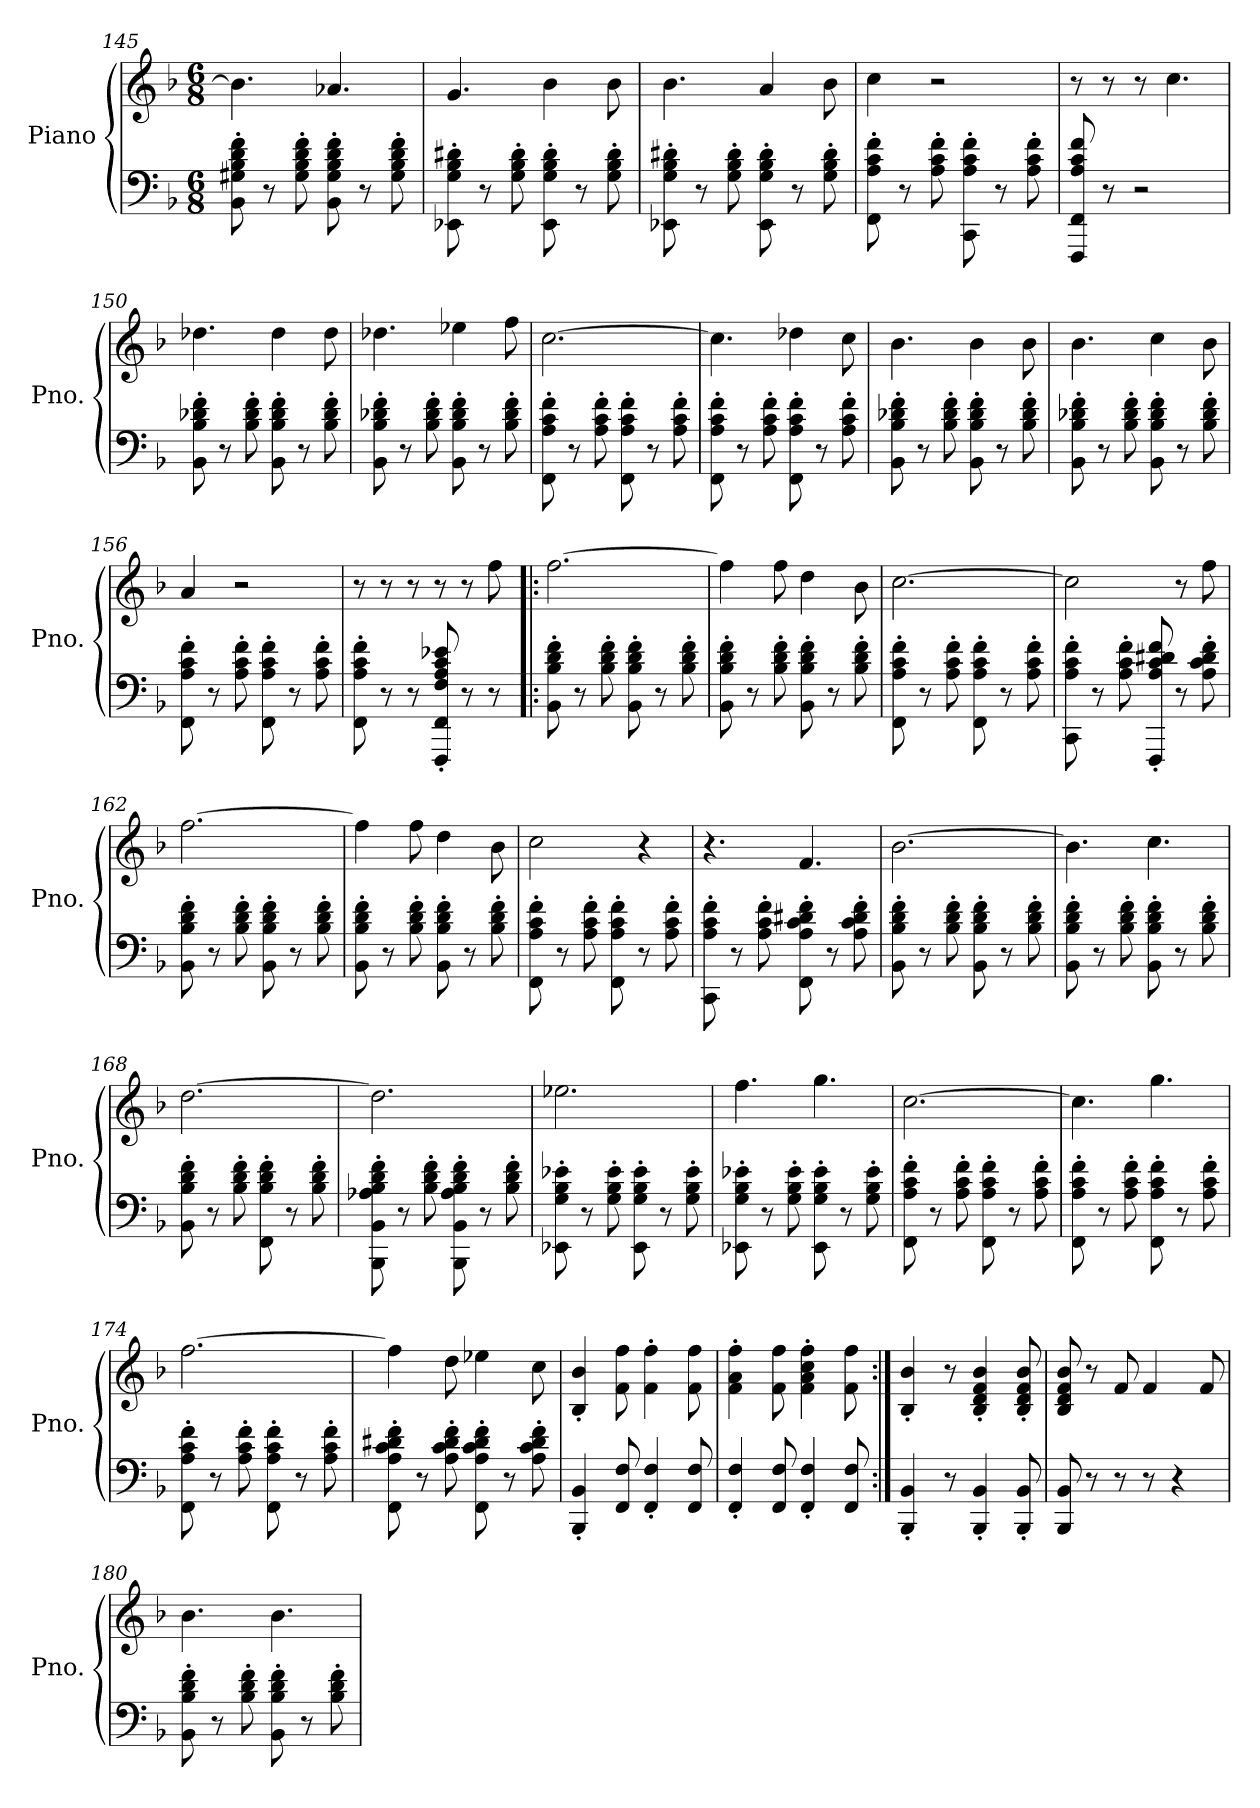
**kern	**kern
*part1	*part1
*staff2	*staff1
*I"Piano	*
*I'Pno.	*
*clefF4	*clefG2
*k[b-]	*k[b-]
*M6/8	*M6/8
=145	=145
8BB-\' 8G#X\' 8B-\' 8d\' 8f\'	4.b-\]
8r	.
8G#\' 8B-\' 8d\' 8f\'	.
8BB-\' 8G#\' 8B-\' 8d\' 8f\'	4.a-X/
8r	.
8G#\' 8B-\' 8d\' 8f\'	.
!!LO:LB:g=z
=146	=146
8EE-X\' 8G\' 8B-\' 8d#X\'	4.g/
8r	.
8G\' 8B-\' 8d#\'	.
8EE-\' 8G\' 8B-\' 8d#\'	4b-\
8r	.
8G\' 8B-\' 8d#\'	8b-\
=147	=147
8EE-X\' 8G\' 8B-\' 8d#X\'	4.b-\
8r	.
8G\' 8B-\' 8d#\'	.
8EE-\' 8G\' 8B-\' 8d#\'	4a/
8r	.
8G\' 8B-\' 8d#\'	8b-\
=148	=148
8FF\' 8A\' 8c\' 8f\'	4cc\
8r	.
8A\' 8c\' 8f\'	2r
8CC\' 8A\' 8c\' 8f\'	.
8r	.
8A\' 8c\' 8f\'	.
=149	=149
8FFF/ 8FF/ 8A/ 8c/ 8f/	8r
8r	8r
2r	8r
.	4.cc\
=150	=150
8BB-\' 8B-\' 8d-X\' 8f\'	4.dd-X\
8r	.
8B-\' 8d-\' 8f\'	.
8BB-\' 8B-\' 8d-\' 8f\'	4dd-\
8r	.
8B-\' 8d-\' 8f\'	8dd-\
=151	=151
8BB-\' 8B-\' 8d-X\' 8f\'	4.dd-X\
8r	.
8B-\' 8d-\' 8f\'	.
8BB-\' 8B-\' 8d-\' 8f\'	4ee-X\
8r	.
8B-\' 8d-\' 8f\'	8ff\
!!LO:LB:g=z
=152	=152
8FF\' 8A\' 8c\' 8f\'	[2.cc\
8r	.
8A\' 8c\' 8f\'	.
8FF\' 8A\' 8c\' 8f\'	.
8r	.
8A\' 8c\' 8f\'	.
=153	=153
8FF\' 8A\' 8c\' 8f\'	4.cc\]
8r	.
8A\' 8c\' 8f\'	.
8FF\' 8A\' 8c\' 8f\'	4dd-X\
8r	.
8A\' 8c\' 8f\'	8cc\
=154	=154
8BB-\' 8B-\' 8d-X\' 8f\'	4.b-\
8r	.
8B-\' 8d-\' 8f\'	.
8BB-\' 8B-\' 8d-\' 8f\'	4b-\
8r	.
8B-\' 8d-\' 8f\'	8b-\
=155	=155
8BB-\' 8B-\' 8d-X\' 8f\'	4.b-\
8r	.
8B-\' 8d-\' 8f\'	.
8BB-\' 8B-\' 8d-\' 8f\'	4cc\
8r	.
8B-\' 8d-\' 8f\'	8b-\
=156	=156
8FF\' 8A\' 8c\' 8f\'	4a/
8r	.
8A\' 8c\' 8f\'	2r
8FF\' 8A\' 8c\' 8f\'	.
8r	.
8A\' 8c\' 8f\'	.
=157	=157
8FF\' 8A\' 8c\' 8f\'	8r
8r	8r
8r	8r
8FFF/' 8FF/' 8F/' 8A/' 8c/' 8e-X/'	8r
8r	8r
8r	8ff\
!!LO:LB:g=z
=158!|:	=158!|:
8BB-\' 8B-\' 8d\' 8f\'	[2.ff\
8r	.
8B-\' 8d\' 8f\'	.
8BB-\' 8B-\' 8d\' 8f\'	.
8r	.
8B-\' 8d\' 8f\'	.
=159	=159
8BB-\' 8B-\' 8d\' 8f\'	4ff\]
8r	.
8B-\' 8d\' 8f\'	8ff\
8BB-\' 8B-\' 8d\' 8f\'	4dd\
8r	.
8B-\' 8d\' 8f\'	8b-\
=160	=160
8FF\' 8A\' 8c\' 8f\'	[2.cc\
8r	.
8A\' 8c\' 8f\'	.
8FF\' 8A\' 8c\' 8f\'	.
8r	.
8A\' 8c\' 8f\'	.
=161	=161
8CC\' 8A\' 8c\' 8f\'	2cc\]
8r	.
8A\' 8c\' 8f\'	.
8FFF/' 8A/' 8c/' 8d#X/' 8f/'	.
8r	8r
8A\' 8c\' 8d#\' 8f\'	8ff\
=162	=162
8BB-\' 8B-\' 8d\' 8f\'	[2.ff\
8r	.
8B-\' 8d\' 8f\'	.
8BB-\' 8B-\' 8d\' 8f\'	.
8r	.
8B-\' 8d\' 8f\'	.
=163	=163
8BB-\' 8B-\' 8d\' 8f\'	4ff\]
8r	.
8B-\' 8d\' 8f\'	8ff\
8BB-\' 8B-\' 8d\' 8f\'	4dd\
8r	.
8B-\' 8d\' 8f\'	8b-\
!!LO:LB:g=z
=164	=164
8FF\' 8A\' 8c\' 8f\'	2cc\
8r	.
8A\' 8c\' 8f\'	.
8FF\' 8A\' 8c\' 8f\'	.
8r	4r
8A\' 8c\' 8f\'	.
=165	=165
8CC\' 8A\' 8c\' 8f\'	4.r
8r	.
8A\' 8c\' 8f\'	.
8FF\' 8A\' 8c\' 8d#X\' 8f\'	4.f/
8r	.
8A\' 8c\' 8d#\' 8f\'	.
=166	=166
8BB-\' 8B-\' 8d\' 8f\'	[2.b-\
8r	.
8B-\' 8d\' 8f\'	.
8BB-\' 8B-\' 8d\' 8f\'	.
8r	.
8B-\' 8d\' 8f\'	.
=167	=167
8BB-\' 8B-\' 8d\' 8f\'	4.b-\]
8r	.
8B-\' 8d\' 8f\'	.
8BB-\' 8B-\' 8d\' 8f\'	4.cc\
8r	.
8B-\' 8d\' 8f\'	.
=168	=168
8BB-\' 8B-\' 8d\' 8f\'	[2.dd\
8r	.
8B-\' 8d\' 8f\'	.
8FF\' 8B-\' 8d\' 8f\'	.
8r	.
8B-\' 8d\' 8f\'	.
=169	=169
8BBB-\' 8BB-\' 8A-X\' 8B-\' 8d\' 8f\'	2.dd\]
8r	.
8B-\' 8d\' 8f\'	.
8BBB-\' 8BB-\' 8A-\' 8B-\' 8d\' 8f\'	.
8r	.
8B-\' 8d\' 8f\'	.
!!LO:LB:g=z
=170	=170
8EE-X\' 8G\' 8B-\' 8e-X\'	2.ee-X\
8r	.
8G\' 8B-\' 8e-\'	.
8EE-\' 8G\' 8B-\' 8e-\'	.
8r	.
8G\' 8B-\' 8e-\'	.
=171	=171
8EE-X\' 8G\' 8B-\' 8e-X\'	4.ff\
8r	.
8G\' 8B-\' 8e-\'	.
8EE-\' 8G\' 8B-\' 8e-\'	4.gg\
8r	.
8G\' 8B-\' 8e-\'	.
=172	=172
8FF\' 8A\' 8c\' 8f\'	[2.cc\
8r	.
8A\' 8c\' 8f\'	.
8FF\' 8A\' 8c\' 8f\'	.
8r	.
8A\' 8c\' 8f\'	.
=173	=173
8FF\' 8A\' 8c\' 8f\'	4.cc\]
8r	.
8A\' 8c\' 8f\'	.
8FF\' 8A\' 8c\' 8f\'	4.gg\
8r	.
8A\' 8c\' 8f\'	.
=174	=174
8FF\' 8A\' 8c\' 8f\'	[2.ff\
8r	.
8A\' 8c\' 8f\'	.
8FF\' 8A\' 8c\' 8f\'	.
8r	.
8A\' 8c\' 8f\'	.
=175	=175
8FF\' 8A\' 8c\' 8d#X\' 8f\'	4ff\]
8r	.
8A\' 8c\' 8d#\' 8f\'	8dd\
8FF\' 8A\' 8c\' 8d#\' 8f\'	4ee-X\
8r	.
8A\' 8c\' 8d#\' 8f\'	8cc\
!!LO:PB:g=z
=176	=176
4BBB-/' 4BB-/'	4B-/' 4b-/'
8FF/ 8F/	8f\ 8ff\
4FF/' 4F/'	4f\' 4ff\'
8FF/ 8F/	8f\ 8ff\
=177	=177
4FF/' 4F/'	4f\' 4a\' 4ff\'
8FF/ 8F/	8f\ 8ff\
4FF/' 4F/'	4f\' 4a\' 4cc\' 4ff\'
8FF/ 8F/	8f\ 8ff\
=178:|!	=178:|!
4BBB-/' 4BB-/'	4B-/' 4b-/'
8r	8r
4BBB-/' 4BB-/'	4B-/' 4d/' 4f/' 4b-/'
8BBB-/' 8BB-/'	8B-/' 8d/' 8f/' 8b-/'
=179	=179
8BBB-/ 8BB-/	8B-/ 8d/ 8f/ 8b-/
8r	8r
8r	8f/
8r	4f/
4r	.
.	8f/
=180	=180
8BB-\' 8B-\' 8d\' 8f\'	4.b-\
8r	.
8B-\' 8d\' 8f\'	.
8BB-\' 8B-\' 8d\' 8f\'	4.b-\
8r	.
8B-\' 8d\' 8f\'	.
=	=
*-	*-
